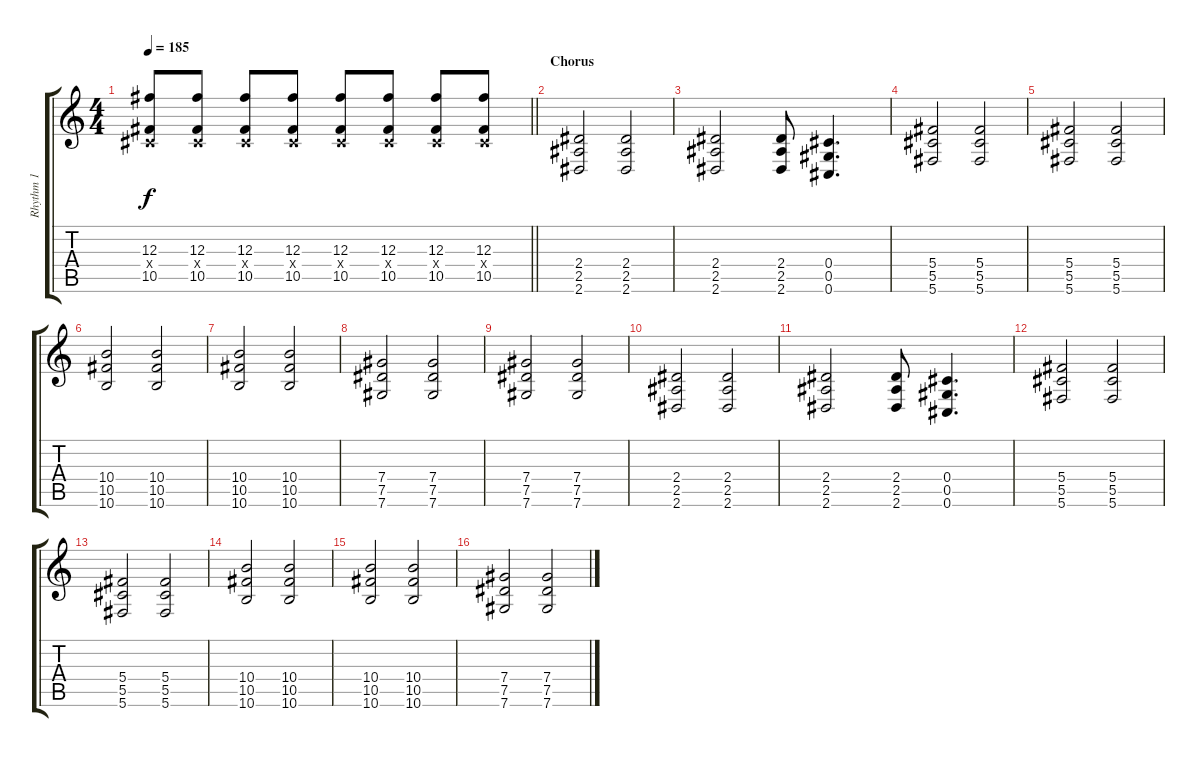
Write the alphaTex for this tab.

\track ("Rhythm 1" "Rhythm 1") {instrument overdrivenguitar}
\staff {score tabs}
\tuning (Eb4 Bb3 Gb3 Db3 Ab2 Db2) {hide}
\ts (4 4)
\tempo 185
\clef g2
\barLineRight lightlight
\ks c
(12.3 0.4{x} 10.5).8{dy f} (12.3 0.4{x} 10.5).8 (12.3 0.4{x} 10.5).8 (12.3 0.4{x} 10.5).8 (12.3 0.4{x} 10.5).8 (12.3 0.4{x} 10.5).8 (12.3 0.4{x} 10.5).8 (12.3 0.4{x} 10.5).8 |
\section ("" "Chorus")
(2.4 2.5 2.6).2 (2.4 2.5 2.6).2 |
(2.4 2.5 2.6).2 (2.4 2.5 2.6).8 (0.4 0.5 0.6).4{d} |
(5.4 5.5 5.6).2 (5.4 5.5 5.6).2 |
(5.4 5.5 5.6).2 (5.4 5.5 5.6).2 |
(10.4 10.5 10.6).2 (10.4 10.5 10.6).2 |
(10.4 10.5 10.6).2 (10.4 10.5 10.6).2 |
(7.4 7.5 7.6).2 (7.4 7.5 7.6).2 |
(7.4 7.5 7.6).2 (7.4 7.5 7.6).2 |
(2.4 2.5 2.6).2 (2.4 2.5 2.6).2 |
(2.4 2.5 2.6).2 (2.4 2.5 2.6).8 (0.4 0.5 0.6).4{d} |
(5.4 5.5 5.6).2 (5.4 5.5 5.6).2 |
(5.4 5.5 5.6).2 (5.4 5.5 5.6).2 |
(10.4 10.5 10.6).2 (10.4 10.5 10.6).2 |
(10.4 10.5 10.6).2 (10.4 10.5 10.6).2 |
(7.4 7.5 7.6).2 (7.4 7.5 7.6).2
